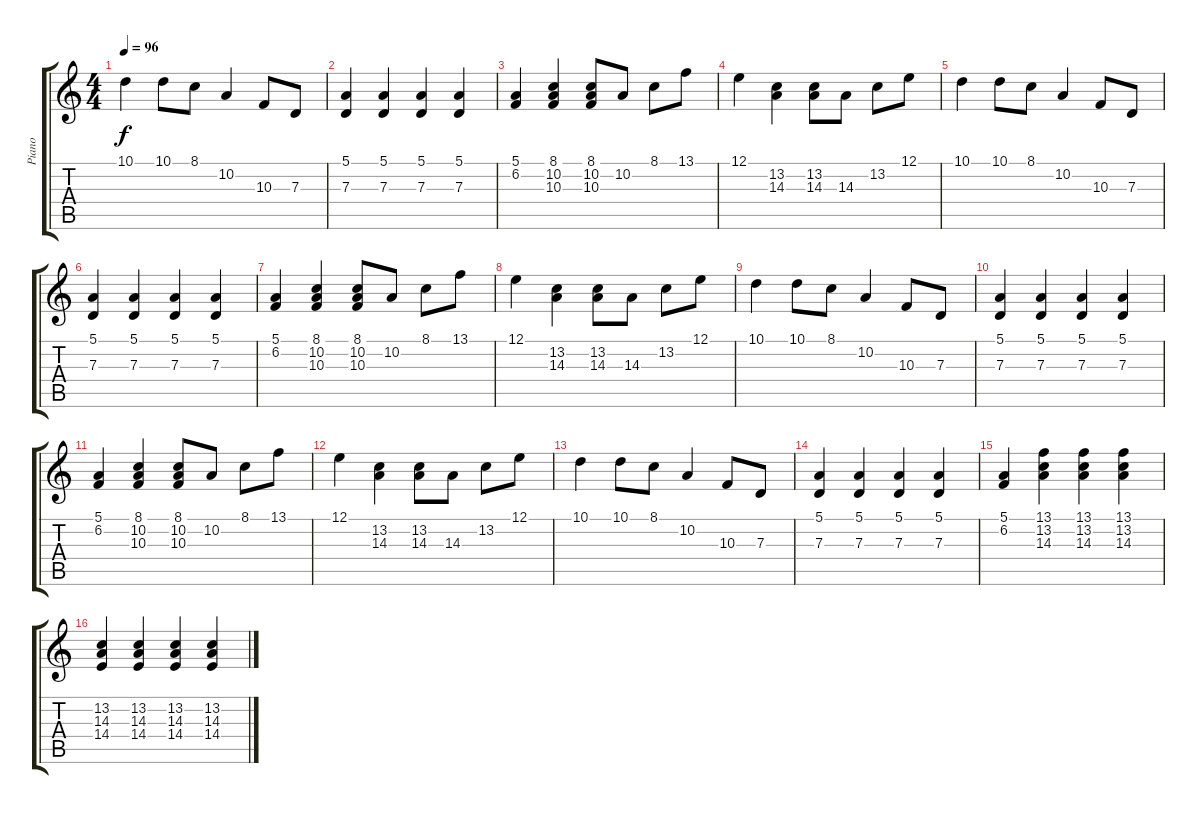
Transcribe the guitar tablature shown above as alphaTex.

\track ("Piano " "Piano ") {instrument acousticgrandpiano}
\staff {score tabs}
\tuning (E4 B3 G3 D3 A2 E2) {hide}
\ts (4 4)
\tempo 96
\clef g2
\ks c
10.1.4{dy f} 10.1.8 8.1.8 10.2.4 10.3.8 7.3.8 |
(5.1 7.3).4 (5.1 7.3).4 (5.1 7.3).4 (5.1 7.3).4 |
(5.1 6.2).4 (8.1 10.2 10.3).4 (8.1 10.2 10.3).8 10.2.8 8.1.8 13.1.8 |
12.1.4 (13.2 14.3).4 (13.2 14.3).8 14.3.8 13.2.8 12.1.8 |
10.1.4 10.1.8 8.1.8 10.2.4 10.3.8 7.3.8 |
(5.1 7.3).4 (5.1 7.3).4 (5.1 7.3).4 (5.1 7.3).4 |
(5.1 6.2).4 (8.1 10.2 10.3).4 (8.1 10.2 10.3).8 10.2.8 8.1.8 13.1.8 |
12.1.4 (13.2 14.3).4 (13.2 14.3).8 14.3.8 13.2.8 12.1.8 |
10.1.4 10.1.8 8.1.8 10.2.4 10.3.8 7.3.8 |
(5.1 7.3).4 (5.1 7.3).4 (5.1 7.3).4 (5.1 7.3).4 |
(5.1 6.2).4 (8.1 10.2 10.3).4 (8.1 10.2 10.3).8 10.2.8 8.1.8 13.1.8 |
12.1.4 (13.2 14.3).4 (13.2 14.3).8 14.3.8 13.2.8 12.1.8 |
10.1.4 10.1.8 8.1.8 10.2.4 10.3.8 7.3.8 |
(5.1 7.3).4 (5.1 7.3).4 (5.1 7.3).4 (5.1 7.3).4 |
(5.1 6.2).4 (13.1 13.2 14.3).4 (13.1 13.2 14.3).4 (13.1 13.2 14.3).4 |
(13.2 14.3 14.4).4 (13.2 14.3 14.4).4 (13.2 14.3 14.4).4 (13.2 14.3 14.4).4
